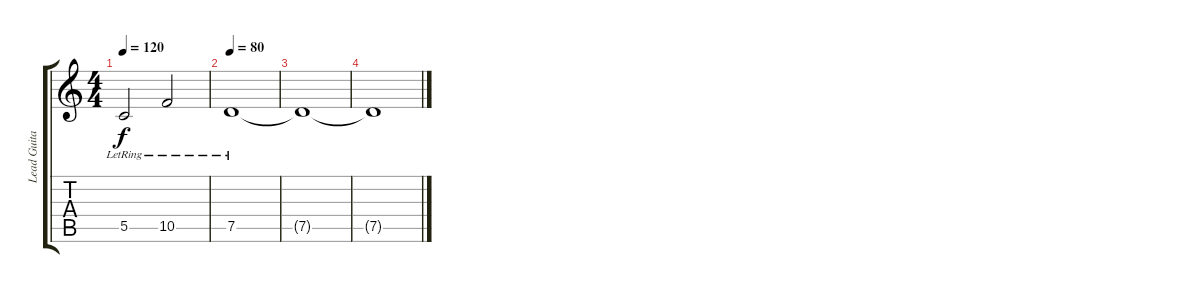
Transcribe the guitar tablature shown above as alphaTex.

\track ("Lead Guitar 1" "Lead Guita") {instrument distortionguitar}
\staff {score tabs}
\tuning (D4 A3 F3 C3 G2 D2) {hide}
\ts (4 4)
\tempo 120
\clef g2
\ks c
5.5{lr}.2{dy f} 10.5{lr}.2 |
\tempo 80
7.5{lr}.1 |
7.5{t}.1{volume 0} |
7.5{t}.1
